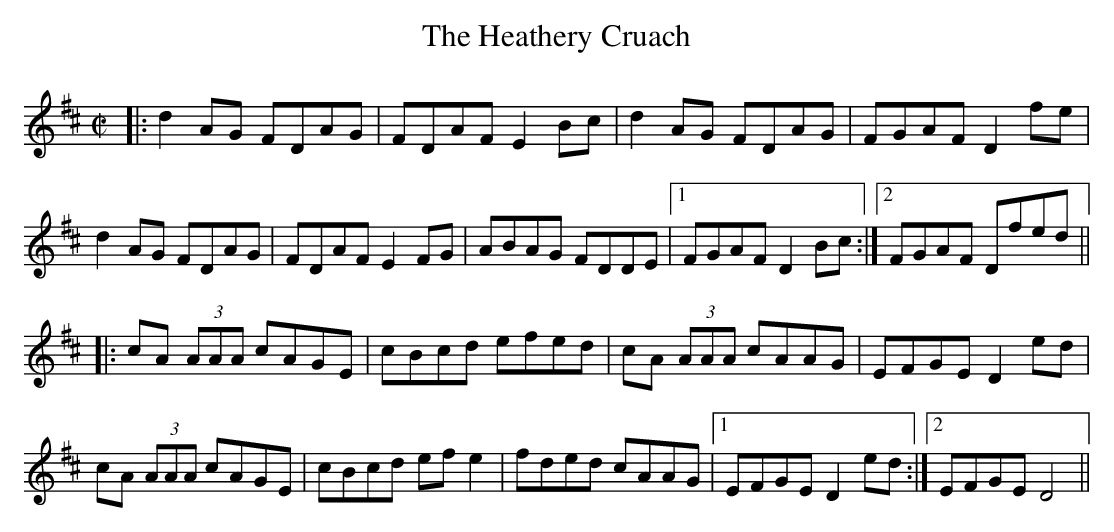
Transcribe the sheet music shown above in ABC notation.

X:1
T:Heathery Cruach, The
M:C|
K:D
|: d2AG FDAG | FDAF E2Bc | d2AG FDAG | FGAF D2fe |
d2AG FDAG | FDAF E2FG | ABAG FDDE |1 FGAF D2Bc :|2 FGAF Dfed||
|:cA (3AAA cAGE | cBcd efed | cA (3AAA cAAG | EFGE D2ed|
cA (3AAA cAGE | cBcd efe2 | fded cAAG |1 EFGE D2ed :|2 EFGE D4||
